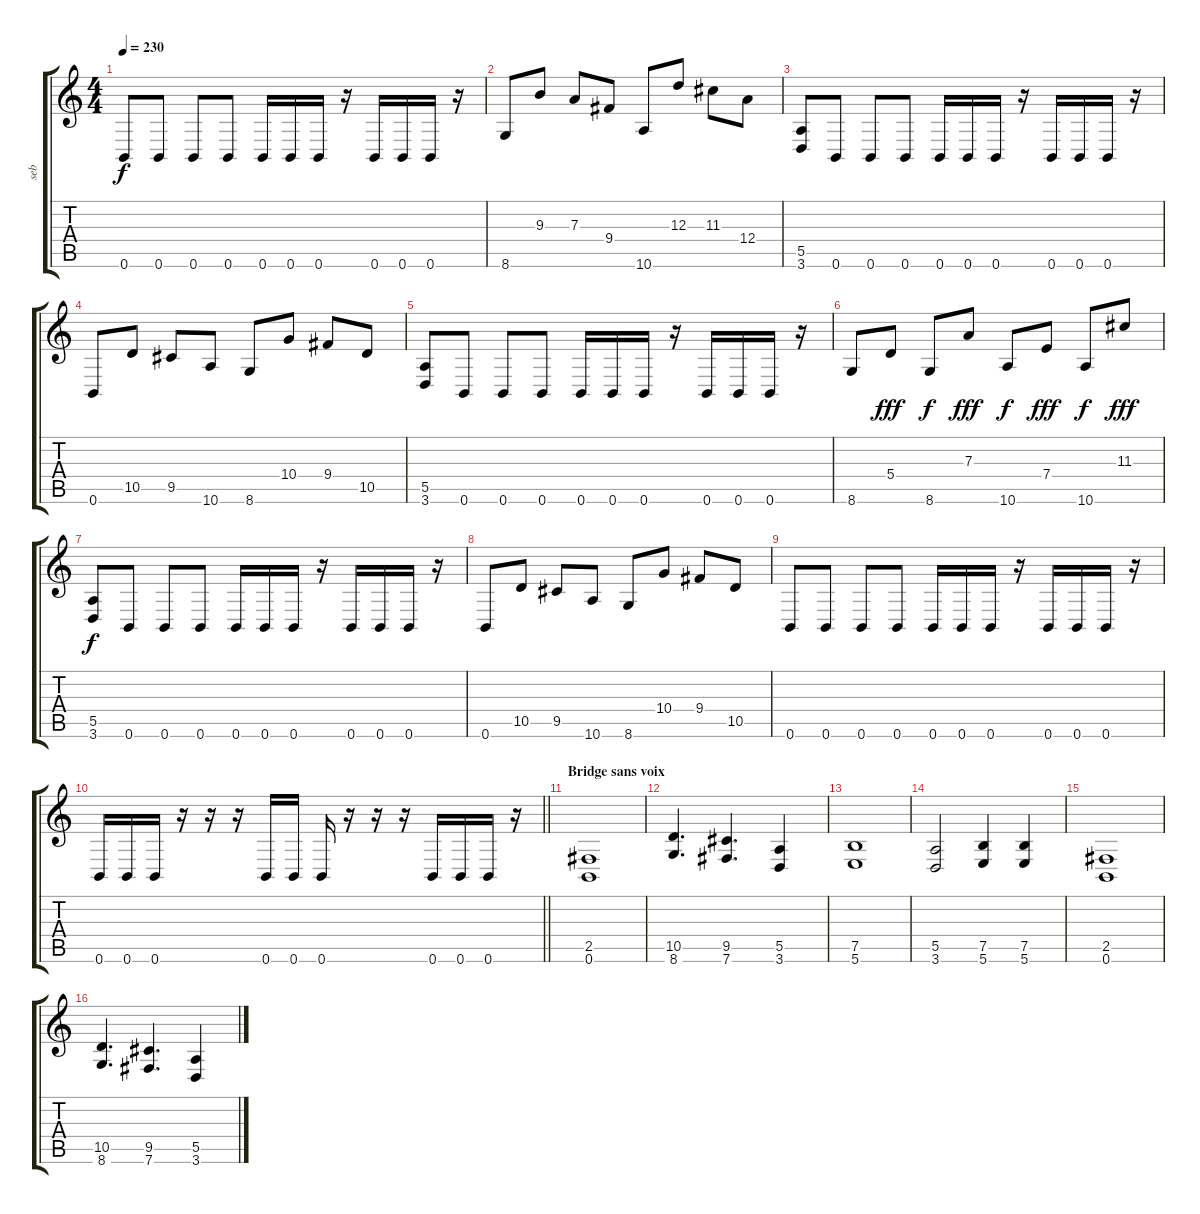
\track ("seb" "seb") {instrument distortionguitar}
\staff {score tabs}
\tuning (B3 Gb3 D3 A2 E2 B1) {hide}
\ts (4 4)
\tempo 230
\clef g2
\ks c
0.6.8{dy f} 0.6.8 0.6.8 0.6.8 0.6.16 0.6.16 0.6.16 r.16 0.6.16 0.6.16 0.6.16 r.16 |
8.6.8 9.3.8 7.3.8 9.4.8 10.6.8 12.3.8 11.3.8 12.4.8 |
(5.5 3.6).8 0.6.8 0.6.8 0.6.8 0.6.16 0.6.16 0.6.16 r.16 0.6.16 0.6.16 0.6.16 r.16 |
0.6.8 10.5.8 9.5.8 10.6.8 8.6.8 10.4.8 9.4.8 10.5.8 |
(5.5 3.6).8 0.6.8 0.6.8 0.6.8 0.6.16 0.6.16 0.6.16 r.16 0.6.16 0.6.16 0.6.16 r.16 |
8.6.8 5.4.8{dy fff} 8.6.8{dy f} 7.3.8{dy fff} 10.6.8{dy f} 7.4.8{dy fff} 10.6.8{dy f} 11.3.8{dy fff} |
(5.5 3.6).8{dy f} 0.6.8 0.6.8 0.6.8 0.6.16 0.6.16 0.6.16 r.16 0.6.16 0.6.16 0.6.16 r.16 |
0.6.8 10.5.8 9.5.8 10.6.8 8.6.8 10.4.8 9.4.8 10.5.8 |
0.6.8 0.6.8 0.6.8 0.6.8 0.6.16 0.6.16 0.6.16 r.16 0.6.16 0.6.16 0.6.16 r.16 |
\barLineRight lightlight
0.6.16 0.6.16 0.6.16 r.16 r.16 r.16 0.6.16 0.6.16 0.6.16 r.16 r.16 r.16 0.6.16 0.6.16 0.6.16 r.16 |
\section ("" "Bridge sans voix")
(2.5 0.6).1 |
(10.5 8.6).4{d} (9.5 7.6).4{d} (5.5 3.6).4 |
(7.5 5.6).1 |
(5.5 3.6).2 (7.5 5.6).4 (7.5 5.6).4 |
(2.5 0.6).1 |
(10.5 8.6).4{d} (9.5 7.6).4{d} (5.5 3.6).4
